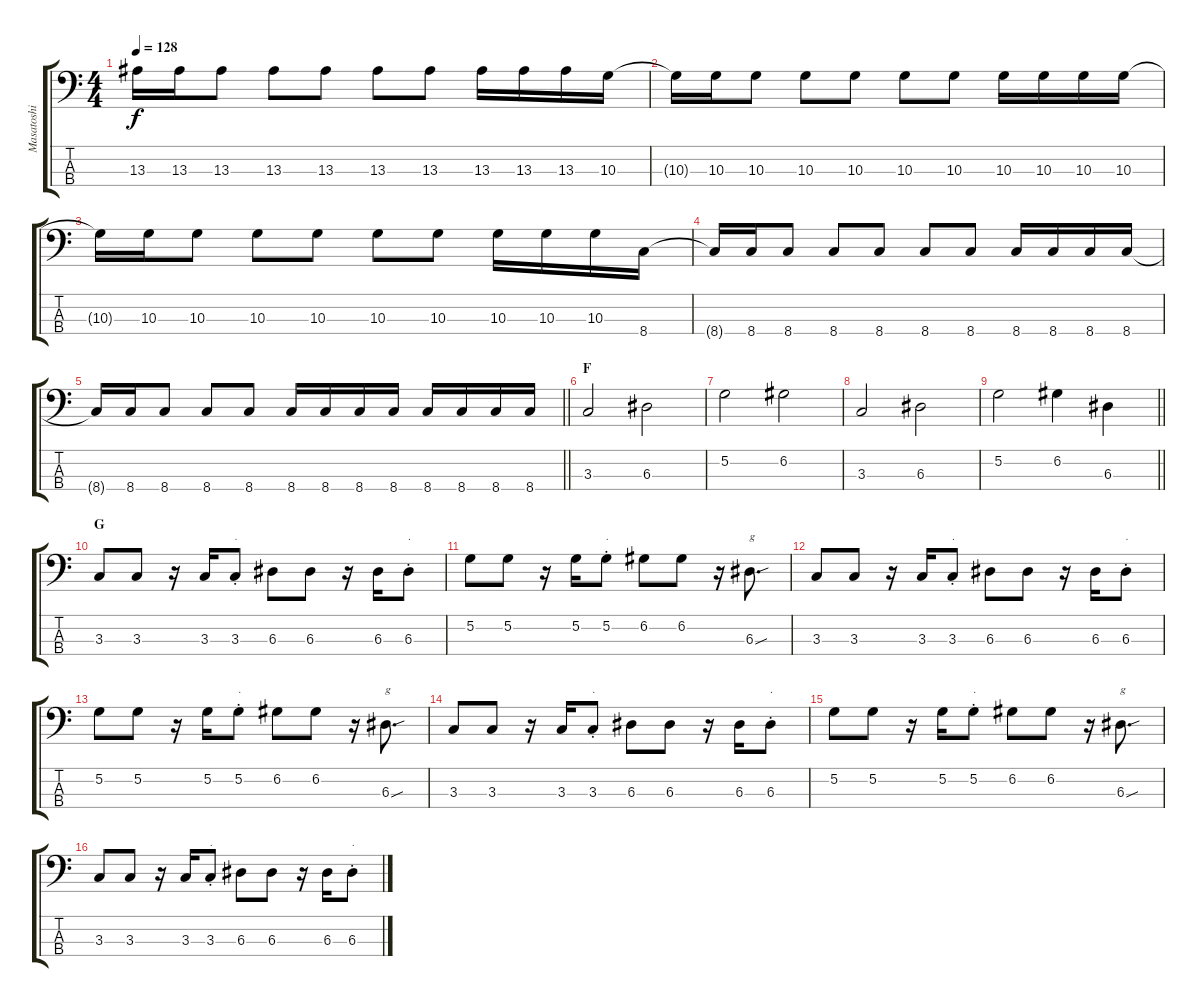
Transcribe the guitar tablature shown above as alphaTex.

\track ("Masatoshi Bass" "Masatoshi ") {instrument electricbassfinger}
\staff {score tabs}
\tuning (G2 D2 A1 E1) {hide}
\ts (4 4)
\tempo 128
\clef f4
\ks c
13.3{t}.16{dy f} 13.3.16 13.3.8 13.3.8 13.3.8 13.3.8 13.3.8 13.3.16 13.3.16 13.3.16 10.3.16 |
10.3{t}.16 10.3.16 10.3.8 10.3.8 10.3.8 10.3.8 10.3.8 10.3.16 10.3.16 10.3.16 10.3.16 |
10.3{t}.16 10.3.16 10.3.8 10.3.8 10.3.8 10.3.8 10.3.8 10.3.16 10.3.16 10.3.16 8.4.16 |
8.4{t}.16 8.4.16 8.4.8 8.4.8 8.4.8 8.4.8 8.4.8 8.4.16 8.4.16 8.4.16 8.4.16 |
\barLineRight lightlight
8.4{t}.16 8.4.16 8.4.8 8.4.8 8.4.8 8.4.16 8.4.16 8.4.16 8.4.16 8.4.16 8.4.16 8.4.16 8.4.16 |
\section ("" "F")
3.3.2 6.3.2 |
5.2.2 6.2.2 |
3.3.2 6.3.2 |
\barLineRight lightlight
5.2.2 6.2.4 6.3.4 |
\section ("" "G")
3.3.8 3.3.8 r.16 3.3.16 3.3{st}.8{txt "."} 6.3.8 6.3.8 r.16 6.3.16 6.3{st}.8{txt "."} |
5.2.8 5.2.8 r.16 5.2.16 5.2{st}.8{txt "."} 6.2.8 6.2.8 r.16 6.3{sou}.8{d txt "g"} |
3.3.8 3.3.8 r.16 3.3.16 3.3{st}.8{txt "."} 6.3.8 6.3.8 r.16 6.3.16 6.3{st}.8{txt "."} |
5.2.8 5.2.8 r.16 5.2.16 5.2{st}.8{txt "."} 6.2.8 6.2.8 r.16 6.3{sou}.8{d txt "g"} |
3.3.8 3.3.8 r.16 3.3.16 3.3{st}.8{txt "."} 6.3.8 6.3.8 r.16 6.3.16 6.3{st}.8{txt "."} |
5.2.8 5.2.8 r.16 5.2.16 5.2{st}.8{txt "."} 6.2.8 6.2.8 r.16 6.3{sou}.8{d txt "g"} |
3.3.8 3.3.8 r.16 3.3.16 3.3{st}.8{txt "."} 6.3.8 6.3.8 r.16 6.3.16 6.3{st}.8{txt "."}
